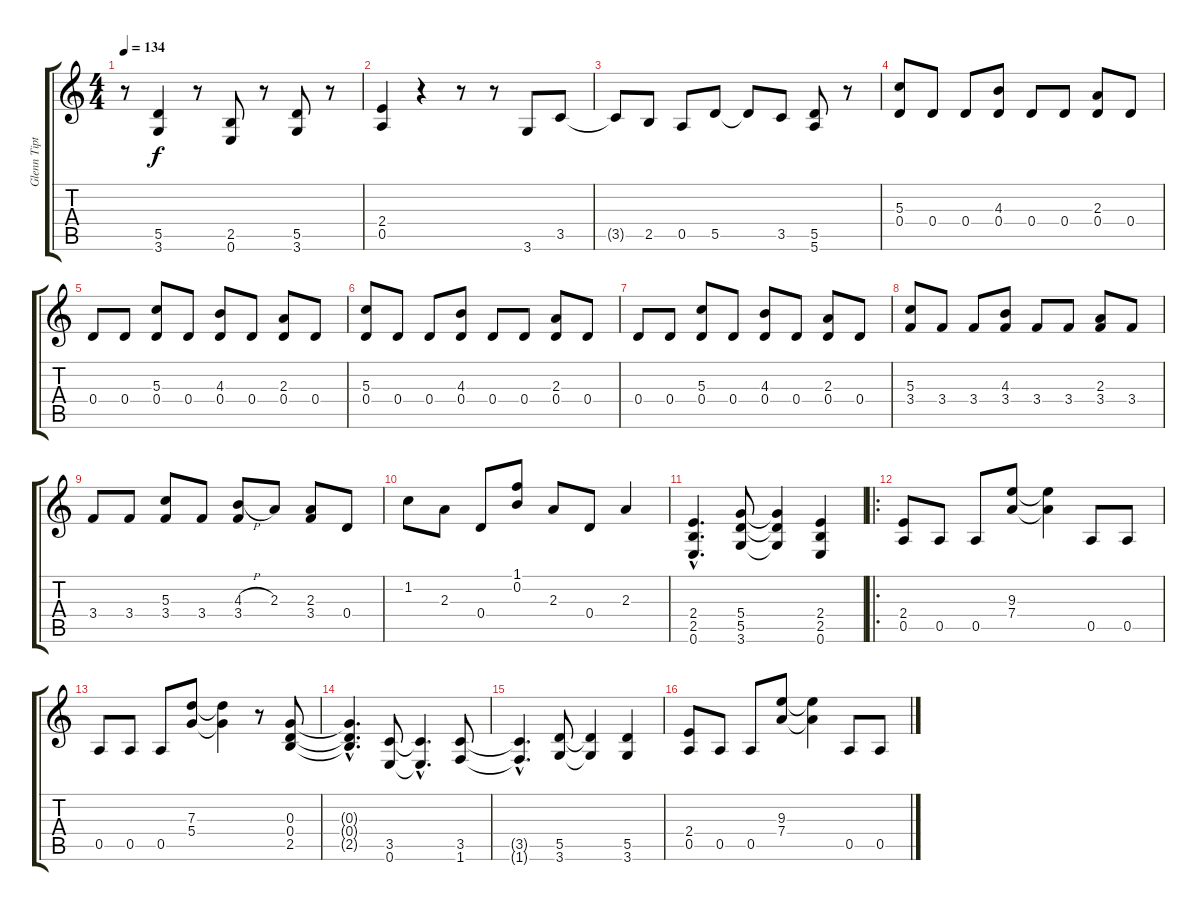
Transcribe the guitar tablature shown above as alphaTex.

\track ("Glenn Tipton" "Glenn Tipt") {instrument overdrivenguitar}
\staff {score tabs}
\tuning (E4 B3 G3 D3 A2 E2) {hide}
\ts (4 4)
\tempo 134
\clef g2
\ks c
r.8{dy f} (5.5 3.6).4 r.8 (2.5 0.6).8 r.8 (5.5 3.6).8 r.8 |
(2.4 0.5).4 r.4 r.8 r.8 3.6.8 3.5.8 |
3.5{t}.8 2.5.8 0.5.8 5.5.8 5.5{t}.8 3.5.8 (5.5 5.6).8 r.8 |
(5.3 0.4).8 0.4.8 0.4.8 (4.3 0.4).8 0.4.8 0.4.8 (2.3 0.4).8 0.4.8 |
0.4.8 0.4.8 (5.3 0.4).8 0.4.8 (4.3 0.4).8 0.4.8 (2.3 0.4).8 0.4.8 |
(5.3 0.4).8 0.4.8 0.4.8 (4.3 0.4).8 0.4.8 0.4.8 (2.3 0.4).8 0.4.8 |
0.4.8 0.4.8 (5.3 0.4).8 0.4.8 (4.3 0.4).8 0.4.8 (2.3 0.4).8 0.4.8 |
(5.3 3.4).8 3.4.8 3.4.8 (4.3 3.4).8 3.4.8 3.4.8 (2.3 3.4).8 3.4.8 |
3.4.8 3.4.8 (5.3 3.4).8 3.4.8 (4.3{h} 3.4).8 2.3.8 (2.3 3.4).8 0.4.8 |
1.2.8 2.3.8 0.4.8 (1.1 0.2).8 2.3.8 0.4.8 2.3.4 |
(2.4{hac} 2.5{hac} 0.6{hac}).4{d} (5.4 5.5 3.6).8 (5.4{t} 5.5{t} 3.6{t}).4 (2.4 2.5 0.6).4 |
\ro
(2.4 0.5).8 0.5.8 0.5.8 (9.3 7.4).8 (9.3{t} 7.4{t}).4 0.5.8 0.5.8 |
0.5.8 0.5.8 0.5.8 (7.3 5.4).8 (7.3{t} 5.4{t}).4 r.8 (0.3 0.4 2.5).8 |
(0.3{hac t} 0.4{hac t} 2.5{hac t}).4{d} (3.5 0.6).8 (3.5{hac t} 0.6{hac t}).4{d} (3.5 1.6).8 |
(3.5{hac t} 1.6{hac t}).4{d} (5.5 3.6).8 (5.5{t} 3.6{t}).4 (5.5 3.6).4 |
(2.4 0.5).8 0.5.8 0.5.8 (9.3 7.4).8 (9.3{t} 7.4{t}).4 0.5.8 0.5.8
